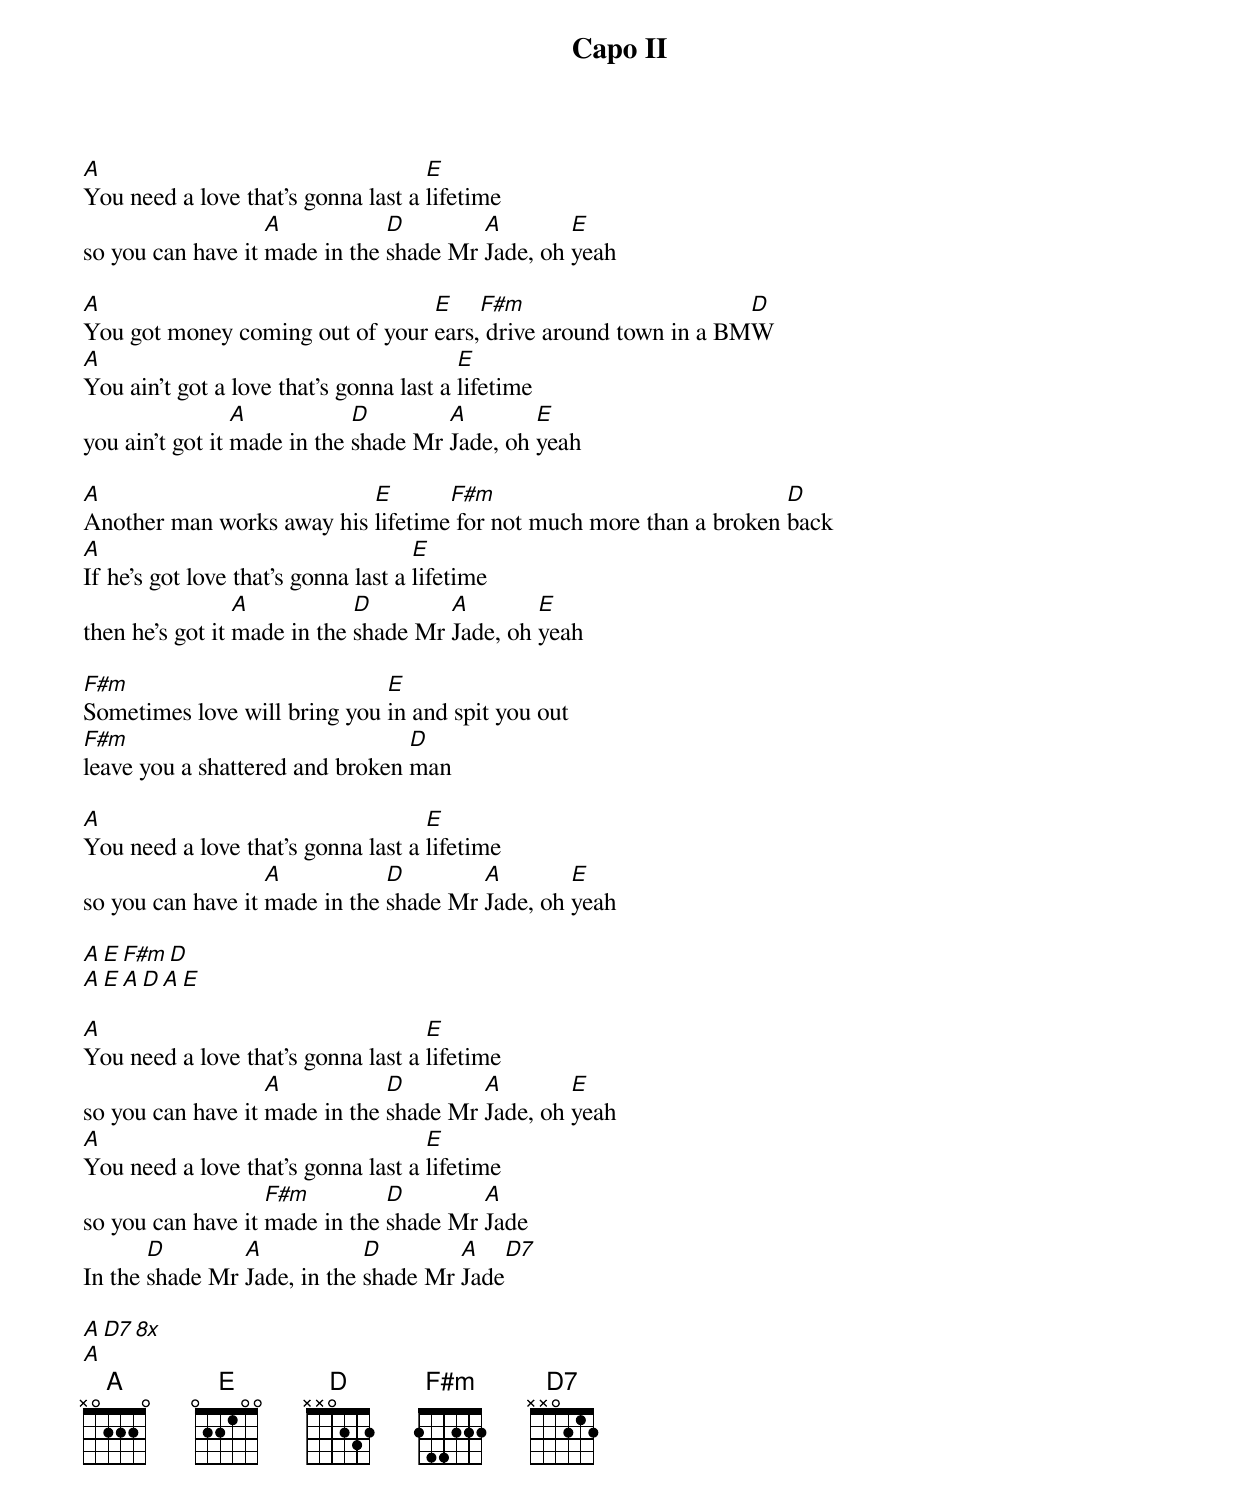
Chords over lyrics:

Capo II

A                                   E
You need a love that's gonna last a lifetime
                   A           D        A        E
so you can have it made in the shade Mr Jade, oh yeah

A                                E    F#m                       D
You got money coming out of your ears, drive around town in a BMW
A                                        E
You ain't got a love that's gonna last a lifetime
                 A           D        A        E
you ain't got it made in the shade Mr Jade, oh yeah

A                          E       F#m                              D
Another man works away his lifetime for not much more than a broken back
A                                    E
If he's got love that's gonna last a lifetime
                 A           D        A        E
then he's got it made in the shade Mr Jade, oh yeah

F#m                           E
Sometimes love will bring you in and spit you out
F#m                              D
leave you a shattered and broken man

A                                   E
You need a love that's gonna last a lifetime
                   A           D        A        E
so you can have it made in the shade Mr Jade, oh yeah

A  E  F#m  D
A  E  A  D  A  E

A                                   E
You need a love that's gonna last a lifetime
                   A           D        A        E
so you can have it made in the shade Mr Jade, oh yeah
A                                   E
You need a love that's gonna last a lifetime
                   F#m         D        A
so you can have it made in the shade Mr Jade
       D        A            D        A     D7
In the shade Mr Jade, in the shade Mr Jade

A  D7  8x
A
